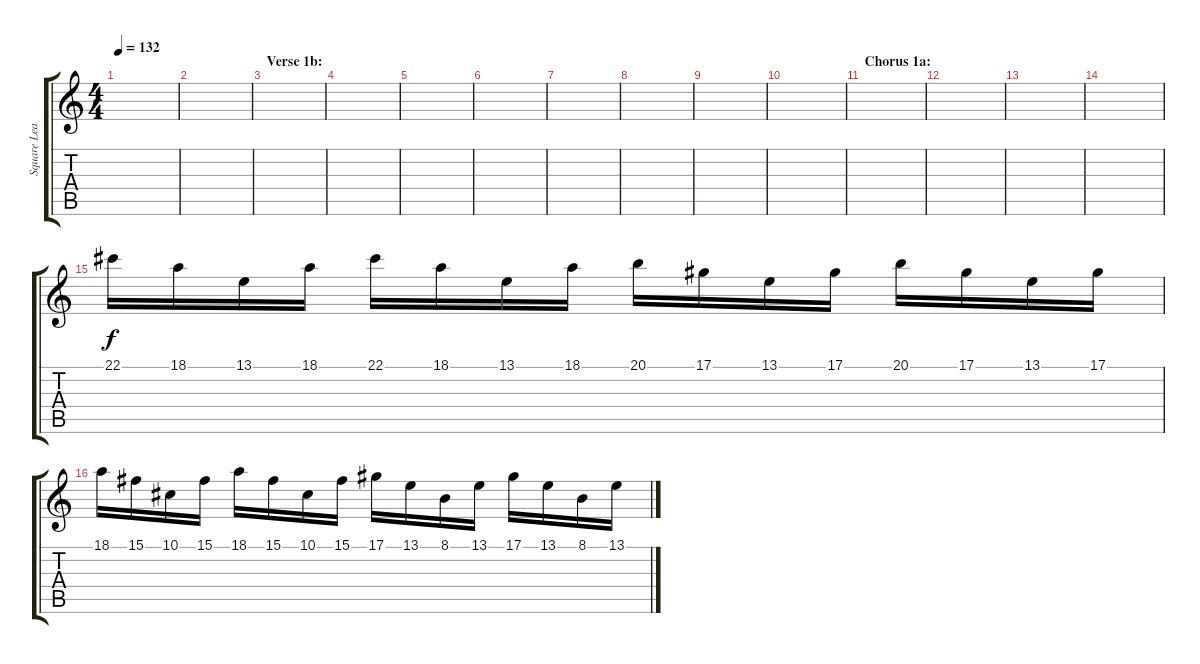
\track ("Square Lead" "Square Lea") {instrument lead1square}
\staff {score tabs}
\tuning (Eb4 Bb3 Gb3 Db3 Ab2 Eb2) {hide}
\ts (4 4)
\tempo 132
\clef g2
\ks c
|
|
\section ("" "Verse 1b:")
|
|
|
|
|
|
|
|
\section ("" "Chorus 1a:")
|
|
|
|
22.1.16 18.1.16 13.1.16 18.1.16 22.1.16 18.1.16 13.1.16 18.1.16 20.1.16 17.1.16 13.1.16 17.1.16 20.1.16 17.1.16 13.1.16 17.1.16 |
18.1.16 15.1.16 10.1.16 15.1.16 18.1.16 15.1.16 10.1.16 15.1.16 17.1.16 13.1.16 8.1.16 13.1.16 17.1.16 13.1.16 8.1.16 13.1.16
